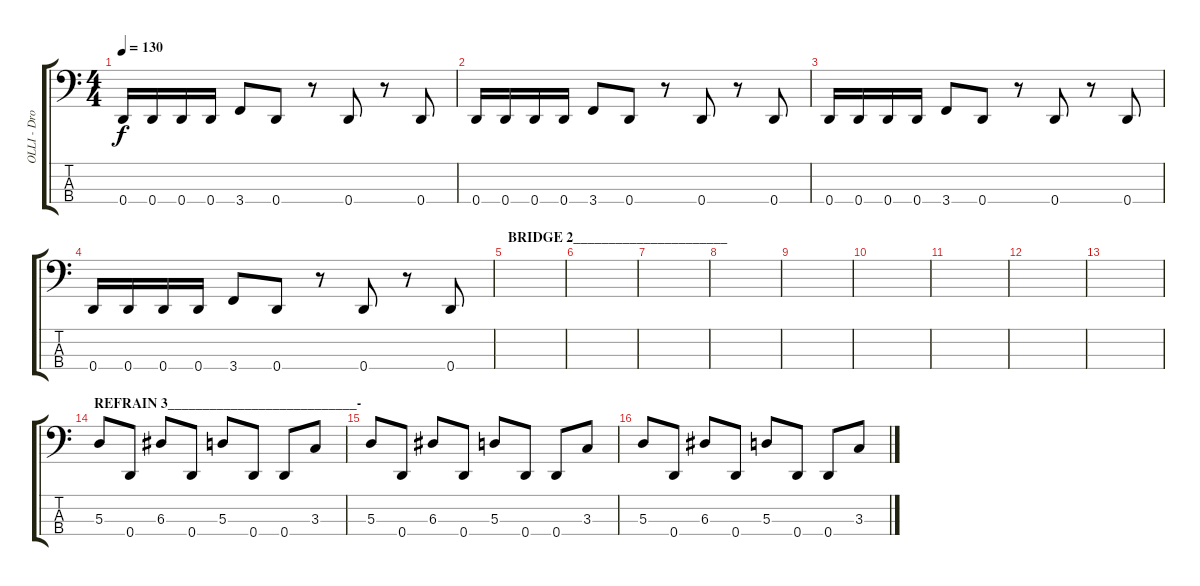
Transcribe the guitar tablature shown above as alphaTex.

\track ("OLLI - Dropped D" "OLLI - Dro") {instrument synthbass2}
\staff {score tabs}
\tuning (G2 D2 A1 D1) {hide}
\ts (4 4)
\tempo 130
\clef f4
\ks c
0.4.16{dy f} 0.4.16 0.4.16 0.4.16 3.4.8 0.4.8 r.8 0.4.8 r.8 0.4.8 |
0.4.16 0.4.16 0.4.16 0.4.16 3.4.8 0.4.8 r.8 0.4.8 r.8 0.4.8 |
0.4.16 0.4.16 0.4.16 0.4.16 3.4.8 0.4.8 r.8 0.4.8 r.8 0.4.8 |
0.4.16 0.4.16 0.4.16 0.4.16 3.4.8 0.4.8 r.8 0.4.8 r.8 0.4.8 |
\section ("" "BRIDGE 2______________________")
|
|
|
|
|
|
|
|
|
\section ("" "REFRAIN 3___________________________-")
5.3.8 0.4.8 6.3.8 0.4.8 5.3.8 0.4.8 0.4.8 3.3.8 |
5.3.8 0.4.8 6.3.8 0.4.8 5.3.8 0.4.8 0.4.8 3.3.8 |
5.3.8 0.4.8 6.3.8 0.4.8 5.3.8 0.4.8 0.4.8 3.3.8
